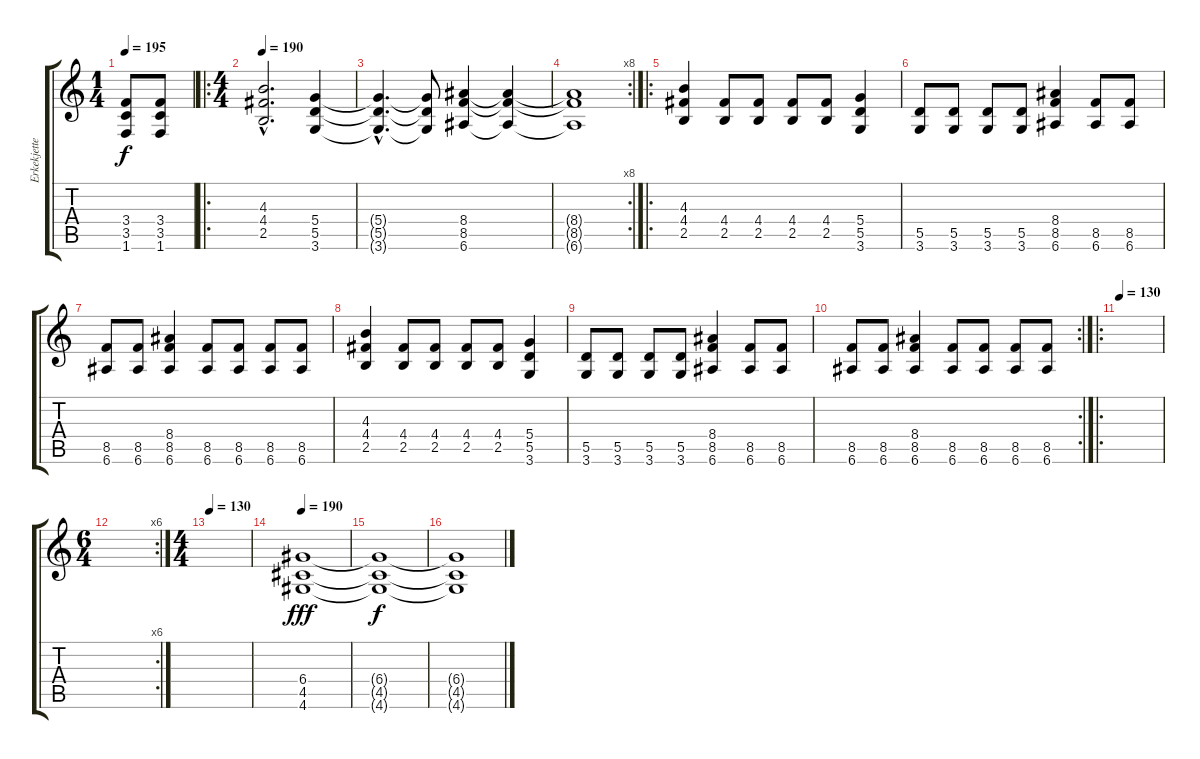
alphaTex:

\track ("Erkekjetter Silenoz" "Erkekjette") {instrument distortionguitar}
\staff {score tabs}
\tuning (E4 B3 G3 D3 A2 E2) {hide}
\ts (1 4)
\tempo 195
\clef g2
\ks c
(3.4 3.5 1.6).8{dy f} (3.4 3.5 1.6).8 |
\ro
\ts (4 4)
\tempo 190
(4.3{hac} 4.4{hac} 2.5{hac}).2{d} (5.4 5.5 3.6).4 |
(5.4{hac t} 5.5{hac t} 3.6{hac t}).4{d} (5.4{t} 5.5{t} 3.6{t}).8 (8.4 8.5 6.6).4 (8.4{t} 8.5{t} 6.6{t}).4 |
\rc 8
(8.4{t} 8.5{t} 6.6{t}).1 |
\ro
(4.3 4.4 2.5).4 (4.4 2.5).8 (4.4 2.5).8 (4.4 2.5).8 (4.4 2.5).8 (5.4 5.5 3.6).4 |
(5.5 3.6).8 (5.5 3.6).8 (5.5 3.6).8 (5.5 3.6).8 (8.4 8.5 6.6).4 (8.5 6.6).8 (8.5 6.6).8 |
(8.5 6.6).8 (8.5 6.6).8 (8.4 8.5 6.6).4 (8.5 6.6).8 (8.5 6.6).8 (8.5 6.6).8 (8.5 6.6).8 |
(4.3 4.4 2.5).4 (4.4 2.5).8 (4.4 2.5).8 (4.4 2.5).8 (4.4 2.5).8 (5.4 5.5 3.6).4 |
(5.5 3.6).8 (5.5 3.6).8 (5.5 3.6).8 (5.5 3.6).8 (8.4 8.5 6.6).4 (8.5 6.6).8 (8.5 6.6).8 |
\rc 2
(8.5 6.6).8 (8.5 6.6).8 (8.4 8.5 6.6).4 (8.5 6.6).8 (8.5 6.6).8 (8.5 6.6).8 (8.5 6.6).8 |
\ro
\tempo 130
|
\rc 6
\ts (6 4)
|
\ts (4 4)
\tempo 130
|
\tempo 260
\tempo 190
(6.4 4.5 4.6).1{dy fff} |
(6.4{t} 4.5{t} 4.6{t}).1{dy f} |
(6.4{t} 4.5{t} 4.6{t}).1
